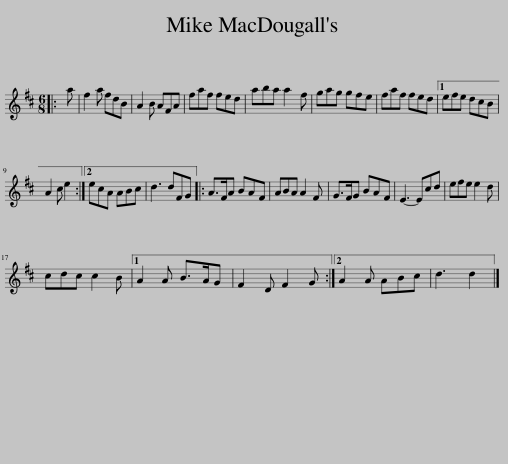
X:1
L:1/8
M:6/8
I:linebreak $
K:D
V:1 treble
V:1
|: a | f2 a fdB | A2 B AFA | faf fed | aba a2 f | %5
 gag gfe | faf fed |1 efe dcB |$ A2 c e2 :|2 ecA ABc | %10
 d3 dFG |: A>FA BAF | ABA A2 F | G>FG BAF | E3- Ecd | %15
 efe e2 d |$ cdc c2 B |1 A2 A B>AG | F2 D F2 G :|2 A2 A ABc | %20
 d3 d2 |] %21
